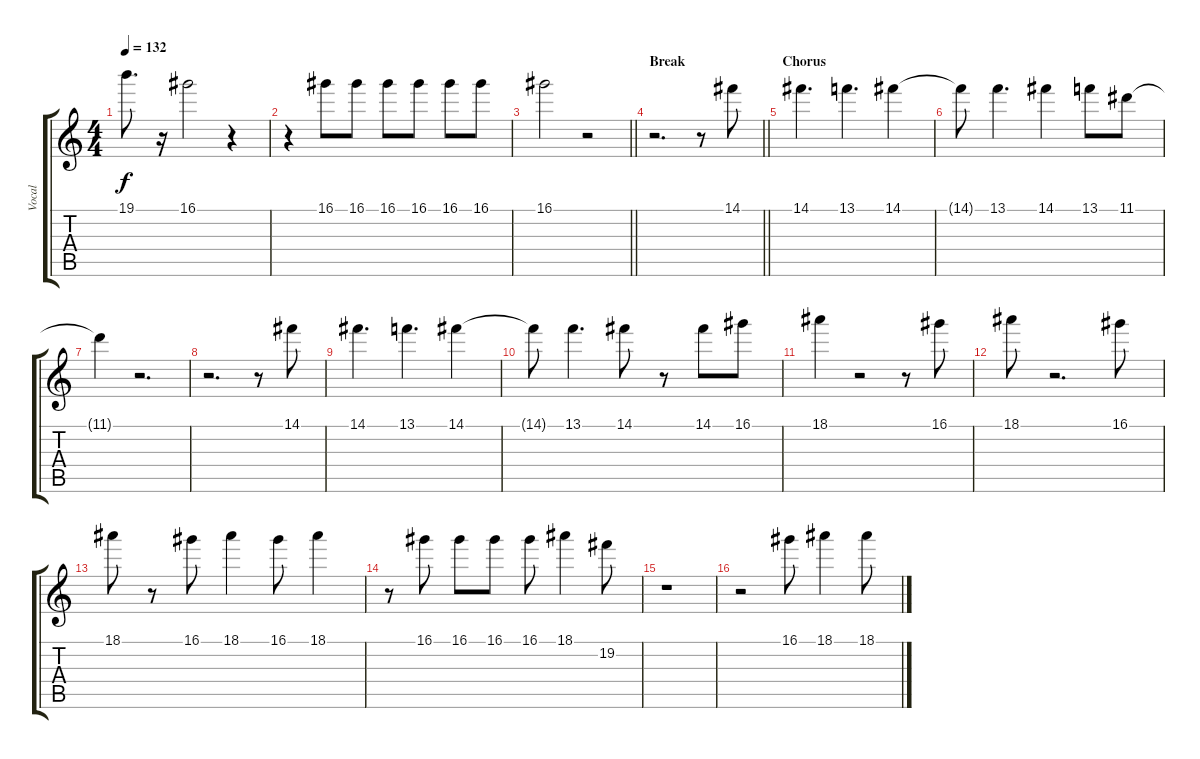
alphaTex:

\track ("Vocal" "Vocal") {instrument acousticguitarnylon}
\staff {score tabs}
\tuning (E4 B3 G3 D3 A2 E2) {hide}
\ts (4 4)
\tempo 132
\clef g2
\ks c
19.1{t}.8{d dy f} r.16 16.1.2 r.4 |
r.4 16.1.8 16.1.8 16.1.8 16.1.8 16.1.8 16.1.8 |
\barLineRight lightlight
16.1.2 r.2 |
\section ("" "Break")
\barLineRight lightlight
r.2{d} r.8 14.1.8 |
\section ("" "Chorus")
14.1.4{d} 13.1.4{d} 14.1.4 |
14.1{t}.8 13.1.4{d} 14.1.4 13.1.8 11.1.8 |
11.1{t}.4 r.2{d} |
r.2{d} r.8 14.1.8 |
14.1.4{d} 13.1.4{d} 14.1.4 |
14.1{t}.8 13.1.4{d} 14.1.8 r.8 14.1.8 16.1.8 |
18.1.4 r.2 r.8 16.1.8 |
18.1.8 r.2{d} 16.1.8 |
18.1.8 r.8 16.1.8 18.1.4 16.1.8 18.1.4 |
r.8 16.1.8 16.1.8 16.1.8 16.1.8 18.1.4 19.2.8 |
r.1 |
r.2 16.1.8 18.1.4 18.1.8
